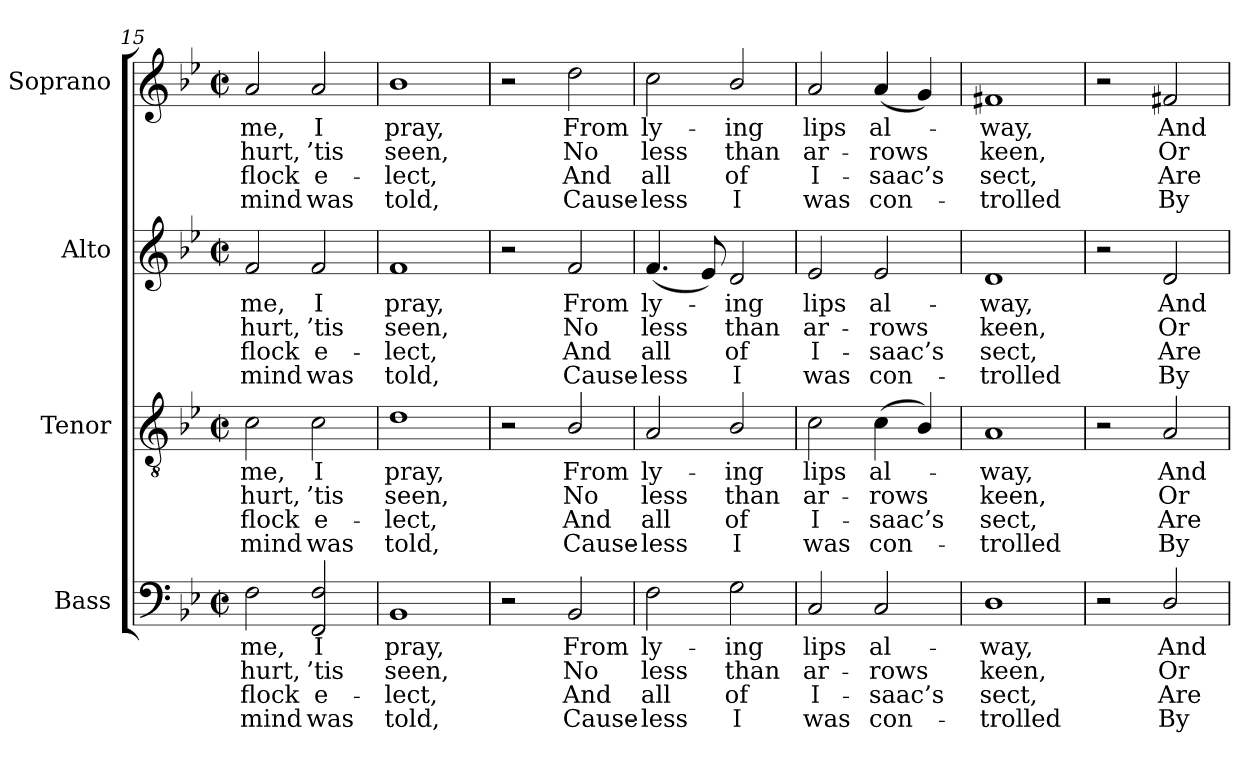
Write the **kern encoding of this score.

**kern	**text	**text	**text	**text	**kern	**text	**text	**text	**text	**kern	**text	**text	**text	**text	**kern	**text	**text	**text	**text
*part4	*part4	*part4	*part4	*part4	*part3	*part3	*part3	*part3	*part3	*part2	*part2	*part2	*part2	*part2	*part1	*part1	*part1	*part1	*part1
*staff4	*staff4	*staff4	*staff4	*staff4	*staff3	*staff3	*staff3	*staff3	*staff3	*staff2	*staff2	*staff2	*staff2	*staff2	*staff1	*staff1	*staff1	*staff1	*staff1
*I"Bass	*	*	*	*	*I"Tenor	*	*	*	*	*I"Alto	*	*	*	*	*I"Soprano	*	*	*	*
*I'B.	*	*	*	*	*I'T.	*	*	*	*	*I'A.	*	*	*	*	*I'S.	*	*	*	*
*clefF4	*	*	*	*	*clefGv2	*	*	*	*	*clefG2	*	*	*	*	*clefG2	*	*	*	*
*	*	*	*	*	*ITrd7c12	*	*	*	*	*	*	*	*	*	*	*	*	*	*
*k[b-e-]	*	*	*	*	*k[b-e-]	*	*	*	*	*k[b-e-]	*	*	*	*	*k[b-e-]	*	*	*	*
*g:	*	*	*	*	*g:	*	*	*	*	*g:	*	*	*	*	*g:	*	*	*	*
*M2/2	*	*	*	*	*M2/2	*	*	*	*	*M2/2	*	*	*	*	*M2/2	*	*	*	*
*met(c|)	*	*	*	*	*met(c|)	*	*	*	*	*met(c|)	*	*	*	*	*met(c|)	*	*	*	*
=15	=15	=15	=15	=15	=15	=15	=15	=15	=15	=15	=15	=15	=15	=15	=15	=15	=15	=15	=15
!	!LO:LY:b:color=#000000	!LO:LY:b:color=#000000	!LO:LY:b:color=#000000	!LO:LY:b:color=#000000	!	!	!	!	!	!	!	!	!	!	!	!	!	!	!
!	!	!	!	!	!	!LO:LY:b:color=#000000	!LO:LY:b:color=#000000	!LO:LY:b:color=#000000	!LO:LY:b:color=#000000	!	!	!	!	!	!	!	!	!	!
!	!	!	!	!	!	!	!	!	!	!	!LO:LY:b:color=#000000	!LO:LY:b:color=#000000	!LO:LY:b:color=#000000	!LO:LY:b:color=#000000	!	!	!	!	!
!	!	!	!	!	!	!	!	!	!	!	!	!	!	!	!	!LO:LY:b:color=#000000	!LO:LY:b:color=#000000	!LO:LY:b:color=#000000	!LO:LY:b:color=#000000
2Fi\	me,	hurt,	flock	mind	2Ci\	me,	hurt,	flock	mind	2fi/	me,	hurt,	flock	mind	2ai/	me,	hurt,	flock	mind
!	!LO:LY:b:color=#000000	!LO:LY:b:color=#000000	!LO:LY:b:color=#000000	!LO:LY:b:color=#000000	!	!	!	!	!	!	!	!	!	!	!	!	!	!	!
!	!	!	!	!	!	!LO:LY:b:color=#000000	!LO:LY:b:color=#000000	!LO:LY:b:color=#000000	!LO:LY:b:color=#000000	!	!	!	!	!	!	!	!	!	!
!	!	!	!	!	!	!	!	!	!	!	!LO:LY:b:color=#000000	!LO:LY:b:color=#000000	!LO:LY:b:color=#000000	!LO:LY:b:color=#000000	!	!	!	!	!
!	!	!	!	!	!	!	!	!	!	!	!	!	!	!	!	!LO:LY:b:color=#000000	!LO:LY:b:color=#000000	!LO:LY:b:color=#000000	!LO:LY:b:color=#000000
2FFi/ 2Fi	I	’tis	e-	-was	2Ci\	I	’tis	e-	-was	2fi/	I	’tis	e-	-was	2ai/	I	’tis	e-	-was
=16	=16	=16	=16	=16	=16	=16	=16	=16	=16	=16	=16	=16	=16	=16	=16	=16	=16	=16	=16
!	!LO:LY:b:color=#000000	!LO:LY:b:color=#000000	!LO:LY:b:color=#000000	!LO:LY:b:color=#000000	!	!	!	!	!	!	!	!	!	!	!	!	!	!	!
!	!	!	!	!	!	!LO:LY:b:color=#000000	!LO:LY:b:color=#000000	!LO:LY:b:color=#000000	!LO:LY:b:color=#000000	!	!	!	!	!	!	!	!	!	!
!	!	!	!	!	!	!	!	!	!	!	!LO:LY:b:color=#000000	!LO:LY:b:color=#000000	!LO:LY:b:color=#000000	!LO:LY:b:color=#000000	!	!	!	!	!
!	!	!	!	!	!	!	!	!	!	!	!	!	!	!	!	!LO:LY:b:color=#000000	!LO:LY:b:color=#000000	!LO:LY:b:color=#000000	!LO:LY:b:color=#000000
1BB-i	pray,	seen,	lect,	told,	1Di	pray,	seen,	lect,	told,	1fi	pray,	seen,	lect,	told,	1b-i	pray,	seen,	lect,	told,
!!LO:PB:g=z
=17	=17	=17	=17	=17	=17	=17	=17	=17	=17	=17	=17	=17	=17	=17	=17	=17	=17	=17	=17
2r	.	.	.	.	2r	.	.	.	.	2r	.	.	.	.	2r	.	.	.	.
!	!LO:LY:b:color=#000000	!LO:LY:b:color=#000000	!LO:LY:b:color=#000000	!LO:LY:b:color=#000000	!	!	!	!	!	!	!	!	!	!	!	!	!	!	!
!	!	!	!	!	!	!LO:LY:b:color=#000000	!LO:LY:b:color=#000000	!LO:LY:b:color=#000000	!LO:LY:b:color=#000000	!	!	!	!	!	!	!	!	!	!
!	!	!	!	!	!	!	!	!	!	!	!LO:LY:b:color=#000000	!LO:LY:b:color=#000000	!LO:LY:b:color=#000000	!LO:LY:b:color=#000000	!	!	!	!	!
!	!	!	!	!	!	!	!	!	!	!	!	!	!	!	!	!LO:LY:b:color=#000000	!LO:LY:b:color=#000000	!LO:LY:b:color=#000000	!LO:LY:b:color=#000000
2BB-i/	From	No	And	Cause-	2BB-i/	From	No	And	Cause-	2fi/	From	No	And	Cause-	2ddi\	From	No	And	Cause-
=18	=18	=18	=18	=18	=18	=18	=18	=18	=18	=18	=18	=18	=18	=18	=18	=18	=18	=18	=18
!	!LO:LY:b:color=#000000	!LO:LY:b:color=#000000	!LO:LY:b:color=#000000	!LO:LY:b:color=#000000	!	!	!	!	!	!	!	!	!	!	!	!	!	!	!
!	!	!	!	!	!	!LO:LY:b:color=#000000	!LO:LY:b:color=#000000	!LO:LY:b:color=#000000	!LO:LY:b:color=#000000	!	!	!	!	!	!	!	!	!	!
!	!	!	!	!	!	!	!	!	!	!	!LO:LY:b:color=#000000	!LO:LY:b:color=#000000	!LO:LY:b:color=#000000	!LO:LY:b:color=#000000	!	!	!	!	!
!	!	!	!	!	!	!	!	!	!	!	!	!	!	!	!	!LO:LY:b:color=#000000	!LO:LY:b:color=#000000	!LO:LY:b:color=#000000	!LO:LY:b:color=#000000
2Fi\	ly-	less	-all	less	2AAi/	ly-	less	-all	less	(4.fi/	ly-	less	-all	less	2cci\	ly-	less	-all	less
.	.	.	.	.	.	.	.	.	.	8e-i/)	.	.	.	.	.	.	.	.	.
!	!LO:LY:b:color=#000000	!LO:LY:b:color=#000000	!LO:LY:b:color=#000000	!LO:LY:b:color=#000000	!	!	!	!	!	!	!	!	!	!	!	!	!	!	!
!	!	!	!	!	!	!LO:LY:b:color=#000000	!LO:LY:b:color=#000000	!LO:LY:b:color=#000000	!LO:LY:b:color=#000000	!	!	!	!	!	!	!	!	!	!
!	!	!	!	!	!	!	!	!	!	!	!LO:LY:b:color=#000000	!LO:LY:b:color=#000000	!LO:LY:b:color=#000000	!LO:LY:b:color=#000000	!	!	!	!	!
!	!	!	!	!	!	!	!	!	!	!	!	!	!	!	!	!LO:LY:b:color=#000000	!LO:LY:b:color=#000000	!LO:LY:b:color=#000000	!LO:LY:b:color=#000000
2Gi\	-ing	than	of	I	2BB-i/	-ing	than	of	I	2di/	-ing	than	of	I	2b-i/	-ing	than	of	I
=19	=19	=19	=19	=19	=19	=19	=19	=19	=19	=19	=19	=19	=19	=19	=19	=19	=19	=19	=19
!	!LO:LY:b:color=#000000	!LO:LY:b:color=#000000	!LO:LY:b:color=#000000	!LO:LY:b:color=#000000	!	!	!	!	!	!	!	!	!	!	!	!	!	!	!
!	!	!	!	!	!	!LO:LY:b:color=#000000	!LO:LY:b:color=#000000	!LO:LY:b:color=#000000	!LO:LY:b:color=#000000	!	!	!	!	!	!	!	!	!	!
!	!	!	!	!	!	!	!	!	!	!	!LO:LY:b:color=#000000	!LO:LY:b:color=#000000	!LO:LY:b:color=#000000	!LO:LY:b:color=#000000	!	!	!	!	!
!	!	!	!	!	!	!	!	!	!	!	!	!	!	!	!	!LO:LY:b:color=#000000	!LO:LY:b:color=#000000	!LO:LY:b:color=#000000	!LO:LY:b:color=#000000
2Ci/	lips	ar-	I-	-was	2Ci\	lips	ar-	I-	-was	2e-i/	lips	ar-	I-	-was	2ai/	lips	ar-	I-	-was
!	!LO:LY:b:color=#000000	!LO:LY:b:color=#000000	!LO:LY:b:color=#000000	!LO:LY:b:color=#000000	!	!	!	!	!	!	!	!	!	!	!	!	!	!	!
!	!	!	!	!	!	!LO:LY:b:color=#000000	!LO:LY:b:color=#000000	!LO:LY:b:color=#000000	!LO:LY:b:color=#000000	!	!	!	!	!	!	!	!	!	!
!	!	!	!	!	!	!	!	!	!	!	!LO:LY:b:color=#000000	!LO:LY:b:color=#000000	!LO:LY:b:color=#000000	!LO:LY:b:color=#000000	!	!	!	!	!
!	!	!	!	!	!	!	!	!	!	!	!	!	!	!	!	!LO:LY:b:color=#000000	!LO:LY:b:color=#000000	!LO:LY:b:color=#000000	!LO:LY:b:color=#000000
2Ci/	al-	-rows	saac’s	con-	(4Ci\	al-	-rows	saac’s	con-	2e-i/	al-	-rows	saac’s	con-	(4ai/	al-	-rows	saac’s	con-
.	.	.	.	.	4BB-i/)	.	.	.	.	.	.	.	.	.	4gi/)	.	.	.	.
=20	=20	=20	=20	=20	=20	=20	=20	=20	=20	=20	=20	=20	=20	=20	=20	=20	=20	=20	=20
!	!LO:LY:b:color=#000000	!LO:LY:b:color=#000000	!LO:LY:b:color=#000000	!LO:LY:b:color=#000000	!	!	!	!	!	!	!	!	!	!	!	!	!	!	!
!	!	!	!	!	!	!LO:LY:b:color=#000000	!LO:LY:b:color=#000000	!LO:LY:b:color=#000000	!LO:LY:b:color=#000000	!	!	!	!	!	!	!	!	!	!
!	!	!	!	!	!	!	!	!	!	!	!LO:LY:b:color=#000000	!LO:LY:b:color=#000000	!LO:LY:b:color=#000000	!LO:LY:b:color=#000000	!	!	!	!	!
!	!	!	!	!	!	!	!	!	!	!	!	!	!	!	!	!LO:LY:b:color=#000000	!LO:LY:b:color=#000000	!LO:LY:b:color=#000000	!LO:LY:b:color=#000000
1Di	-way,	keen,	-sect,	trolled	1AAi	-way,	keen,	-sect,	trolled	1di	-way,	keen,	-sect,	trolled	1f#Xi	-way,	keen,	-sect,	trolled
=21	=21	=21	=21	=21	=21	=21	=21	=21	=21	=21	=21	=21	=21	=21	=21	=21	=21	=21	=21
2r	.	.	.	.	2r	.	.	.	.	2r	.	.	.	.	2r	.	.	.	.
!	!LO:LY:b:color=#000000	!LO:LY:b:color=#000000	!LO:LY:b:color=#000000	!LO:LY:b:color=#000000	!	!	!	!	!	!	!	!	!	!	!	!	!	!	!
!	!	!	!	!	!	!LO:LY:b:color=#000000	!LO:LY:b:color=#000000	!LO:LY:b:color=#000000	!LO:LY:b:color=#000000	!	!	!	!	!	!	!	!	!	!
!	!	!	!	!	!	!	!	!	!	!	!LO:LY:b:color=#000000	!LO:LY:b:color=#000000	!LO:LY:b:color=#000000	!LO:LY:b:color=#000000	!	!	!	!	!
!	!	!	!	!	!	!	!	!	!	!	!	!	!	!	!	!LO:LY:b:color=#000000	!LO:LY:b:color=#000000	!LO:LY:b:color=#000000	!LO:LY:b:color=#000000
2Di/	And	Or	Are	By	2AAi/	And	Or	Are	By	2di/	And	Or	Are	By	2f#Xi/	And	Or	Are	By
=	=	=	=	=	=	=	=	=	=	=	=	=	=	=	=	=	=	=	=
*-	*-	*-	*-	*-	*-	*-	*-	*-	*-	*-	*-	*-	*-	*-	*-	*-	*-	*-	*-
